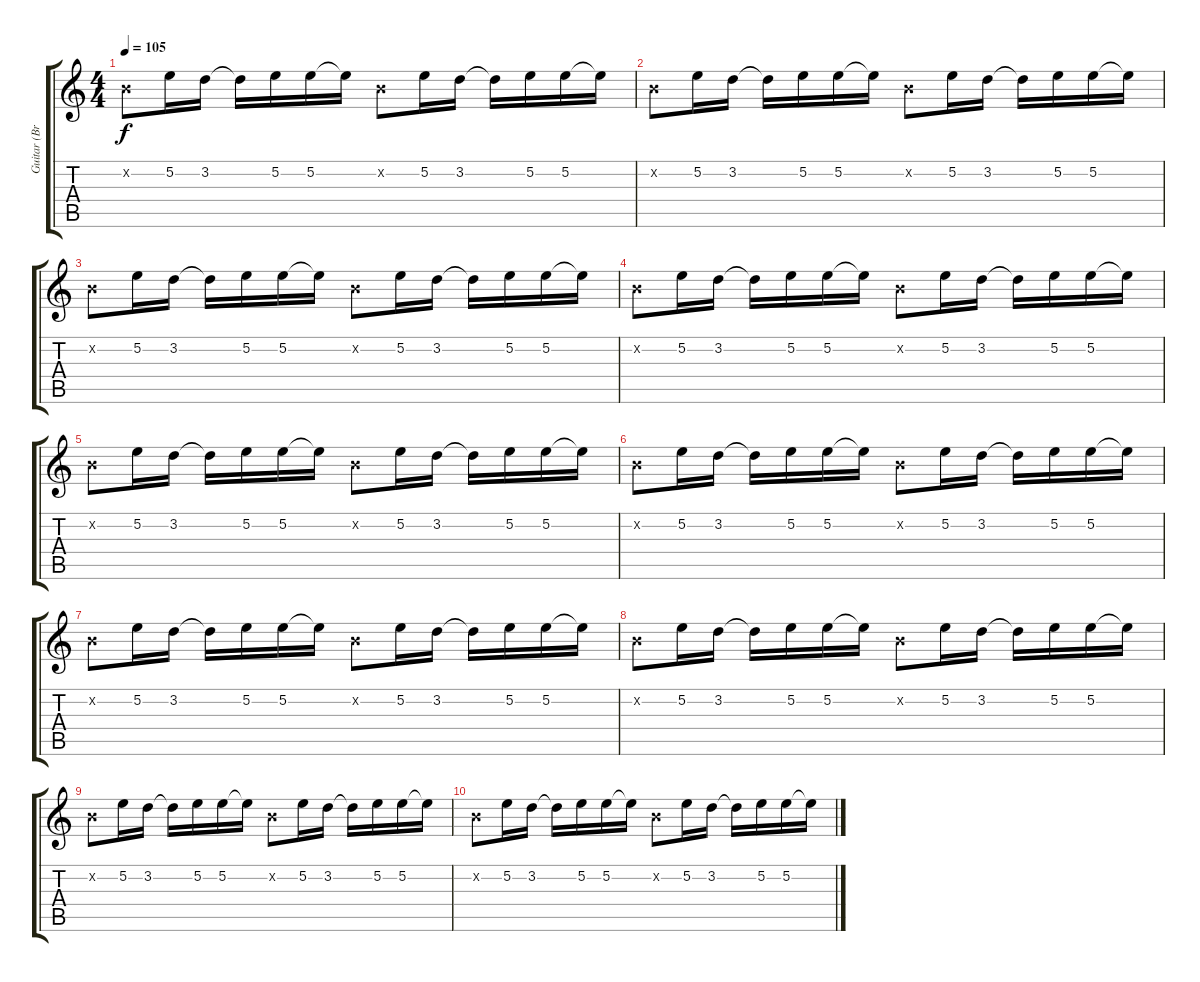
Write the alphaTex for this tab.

\track ("Guitar (Brad Delson)" "Guitar (Br") {instrument electricguitarmuted}
\staff {score tabs}
\tuning (E4 B3 G3 D3 A2 E2) {hide}
\ts (4 4)
\tempo 105
\clef g2
\ks c
0.2{x}.8{dy f instrument electricguitarjazz} 5.2.16 3.2.16 3.2{t}.16 5.2.16 5.2.16 5.2{t}.16 0.2{x}.8 5.2.16 3.2.16 3.2{t}.16 5.2.16 5.2.16 5.2{t}.16 |
0.2{x}.8{instrument electricguitarjazz} 5.2.16 3.2.16 3.2{t}.16 5.2.16 5.2.16 5.2{t}.16 0.2{x}.8 5.2.16 3.2.16 3.2{t}.16 5.2.16 5.2.16 5.2{t}.16 |
0.2{x}.8{instrument electricguitarjazz} 5.2.16 3.2.16 3.2{t}.16 5.2.16 5.2.16 5.2{t}.16 0.2{x}.8 5.2.16 3.2.16 3.2{t}.16 5.2.16 5.2.16 5.2{t}.16 |
0.2{x}.8{instrument electricguitarjazz} 5.2.16 3.2.16 3.2{t}.16 5.2.16 5.2.16 5.2{t}.16 0.2{x}.8 5.2.16 3.2.16 3.2{t}.16 5.2.16 5.2.16 5.2{t}.16 |
0.2{x}.8{instrument electricguitarjazz} 5.2.16 3.2.16 3.2{t}.16 5.2.16 5.2.16 5.2{t}.16 0.2{x}.8 5.2.16 3.2.16 3.2{t}.16 5.2.16 5.2.16 5.2{t}.16 |
0.2{x}.8{instrument electricguitarjazz} 5.2.16 3.2.16 3.2{t}.16 5.2.16 5.2.16 5.2{t}.16 0.2{x}.8 5.2.16 3.2.16 3.2{t}.16 5.2.16 5.2.16 5.2{t}.16 |
0.2{x}.8{instrument electricguitarjazz} 5.2.16 3.2.16 3.2{t}.16 5.2.16 5.2.16 5.2{t}.16 0.2{x}.8 5.2.16 3.2.16 3.2{t}.16 5.2.16 5.2.16 5.2{t}.16 |
0.2{x}.8{instrument electricguitarjazz} 5.2.16 3.2.16 3.2{t}.16 5.2.16 5.2.16 5.2{t}.16 0.2{x}.8 5.2.16 3.2.16 3.2{t}.16 5.2.16 5.2.16 5.2{t}.16 |
0.2{x}.8{instrument electricguitarjazz} 5.2.16 3.2.16 3.2{t}.16 5.2.16 5.2.16 5.2{t}.16 0.2{x}.8 5.2.16 3.2.16 3.2{t}.16 5.2.16 5.2.16 5.2{t}.16 |
0.2{x}.8{instrument electricguitarjazz} 5.2.16 3.2.16 3.2{t}.16 5.2.16 5.2.16 5.2{t}.16 0.2{x}.8 5.2.16 3.2.16 3.2{t}.16 5.2.16 5.2.16 5.2{t}.16
